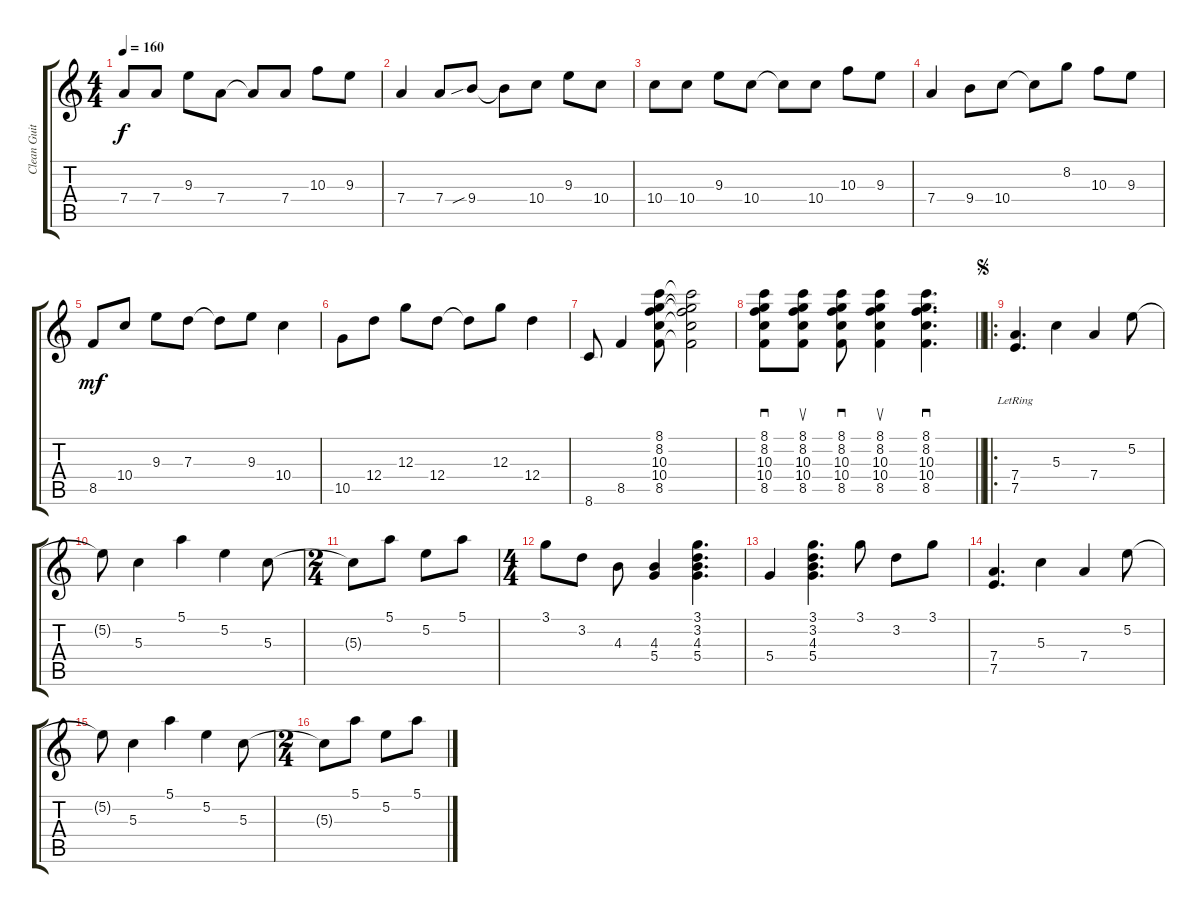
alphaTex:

\track ("Clean Guitar - Juan Valdivia" "Clean Guit") {instrument electricguitarclean}
\staff {score tabs}
\tuning (E4 B3 G3 D3 A2 E2) {hide}
\ts (4 4)
\tempo 160
\clef g2
\ks c
7.4.8{dy f instrument electricguitarclean} 7.4.8 9.3.8 7.4.8 7.4{t}.8 7.4.8 10.3.8 9.3.8 |
7.4.4 7.4.8 9.4{sib}.8 9.4{t}.8 10.4.8 9.3.8 10.4.8 |
10.4.8 10.4.8 9.3.8 10.4.8 10.4{t}.8 10.4.8 10.3.8 9.3.8 |
7.4.4 9.4.8 10.4.8 10.4{t}.8 8.2.8 10.3.8 9.3.8 |
8.5.8{dy mf} 10.4.8 9.3.8 7.3.8 7.3{t}.8 9.3.8 10.4.4 |
10.5.8 12.4.8 12.3.8 12.4.8 12.4{t}.8 12.3.8 12.4.4 |
8.6.8 8.5.4 (8.1 8.2 10.3 10.4 8.5).8 (8.1{t} 8.2{t} 10.3{t} 10.4{t} 8.5{t}).2 |
\barLineRight lightlight
(8.1 8.2 10.3 10.4 8.5).8{sd} (8.1 8.2 10.3 10.4 8.5).8{su} (8.1 8.2 10.3 10.4 8.5).8{sd} (8.1 8.2 10.3 10.4 8.5).4{su} (8.1 8.2 10.3 10.4 8.5).4{d sd} |
\ro
\jump segno
(7.4{lr} 7.5{lr}).4{d} 5.3.4 7.4.4 5.2.8 |
5.2{t}.8 5.3.4 5.1.4 5.2.4 5.3.8 |
\ts (2 4)
5.3{t}.8 5.1.8 5.2.8 5.1.8 |
\ts (4 4)
3.1.8 3.2.8 4.3.8 (4.3 5.4).4 (3.1 3.2 4.3 5.4).4{d} |
5.4.4 (3.1 3.2 4.3 5.4).4{d} 3.1.8 3.2.8 3.1.8 |
(7.4 7.5).4{d} 5.3.4 7.4.4 5.2.8 |
5.2{t}.8 5.3.4 5.1.4 5.2.4 5.3.8 |
\ts (2 4)
5.3{t}.8 5.1.8 5.2.8 5.1.8
